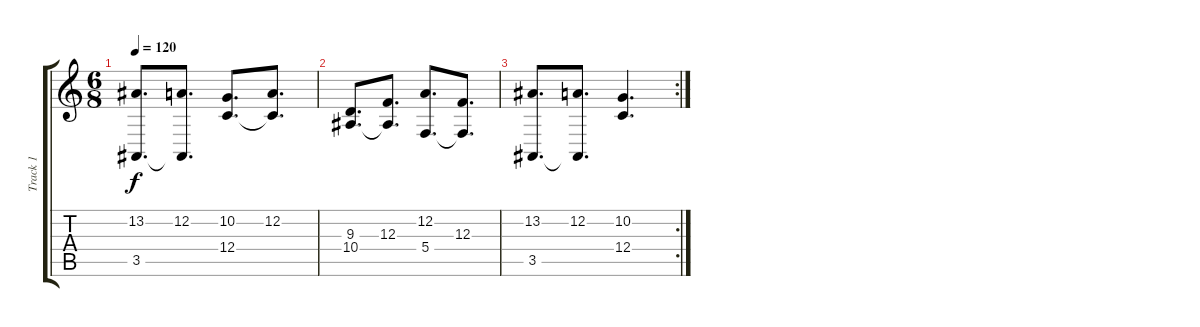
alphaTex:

\track ("Track 1" "Track 1") {instrument stringensemble1}
\staff {score tabs}
\tuning (D4 A3 F3 C3 G2 D2) {hide}
\ts (6 8)
\tempo 120
\clef g2
\ks c
(13.2 3.5).8{d dy f} (12.2 3.5{t}).8{d} (10.2 12.4).8{d} (12.2 12.4{t}).8{d} |
(9.3 10.4).8{d} (12.3 10.4{t}).8{d} (12.2 5.4).8{d} (12.3 5.4{t}).8{d} |
\rc 2
(13.2 3.5).8{d} (12.2 3.5{t}).8{d} (10.2 12.4).4{d}
